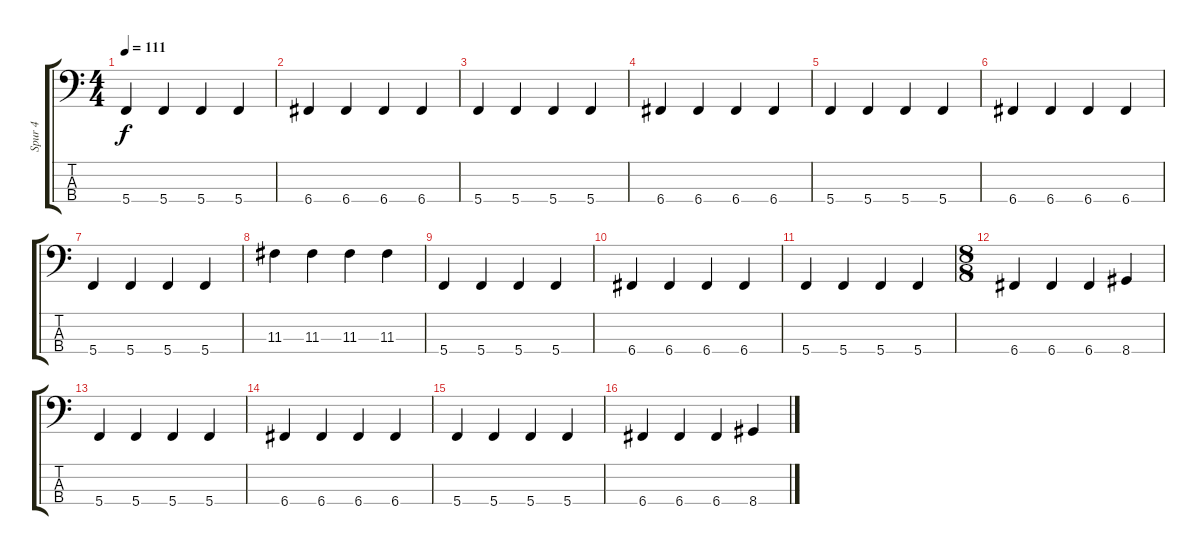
\track ("Spur 4" "Spur 4") {instrument electricbassfinger}
\staff {score tabs}
\tuning (F2 C2 G1 C1) {hide}
\ts (4 4)
\tempo 111
\clef f4
\ks c
5.4.4{dy f} 5.4.4 5.4.4 5.4.4 |
6.4.4 6.4.4 6.4.4 6.4.4 |
5.4.4 5.4.4 5.4.4 5.4.4 |
6.4.4 6.4.4 6.4.4 6.4.4 |
5.4.4 5.4.4 5.4.4 5.4.4 |
6.4.4 6.4.4 6.4.4 6.4.4 |
5.4.4 5.4.4 5.4.4 5.4.4 |
11.3.4 11.3.4 11.3.4 11.3.4 |
5.4.4 5.4.4 5.4.4 5.4.4 |
6.4.4 6.4.4 6.4.4 6.4.4 |
5.4.4 5.4.4 5.4.4 5.4.4 |
\ts (8 8)
6.4.4 6.4.4 6.4.4 8.4.4 |
5.4.4 5.4.4 5.4.4 5.4.4 |
6.4.4 6.4.4 6.4.4 6.4.4 |
5.4.4 5.4.4 5.4.4 5.4.4 |
6.4.4 6.4.4 6.4.4 8.4.4
